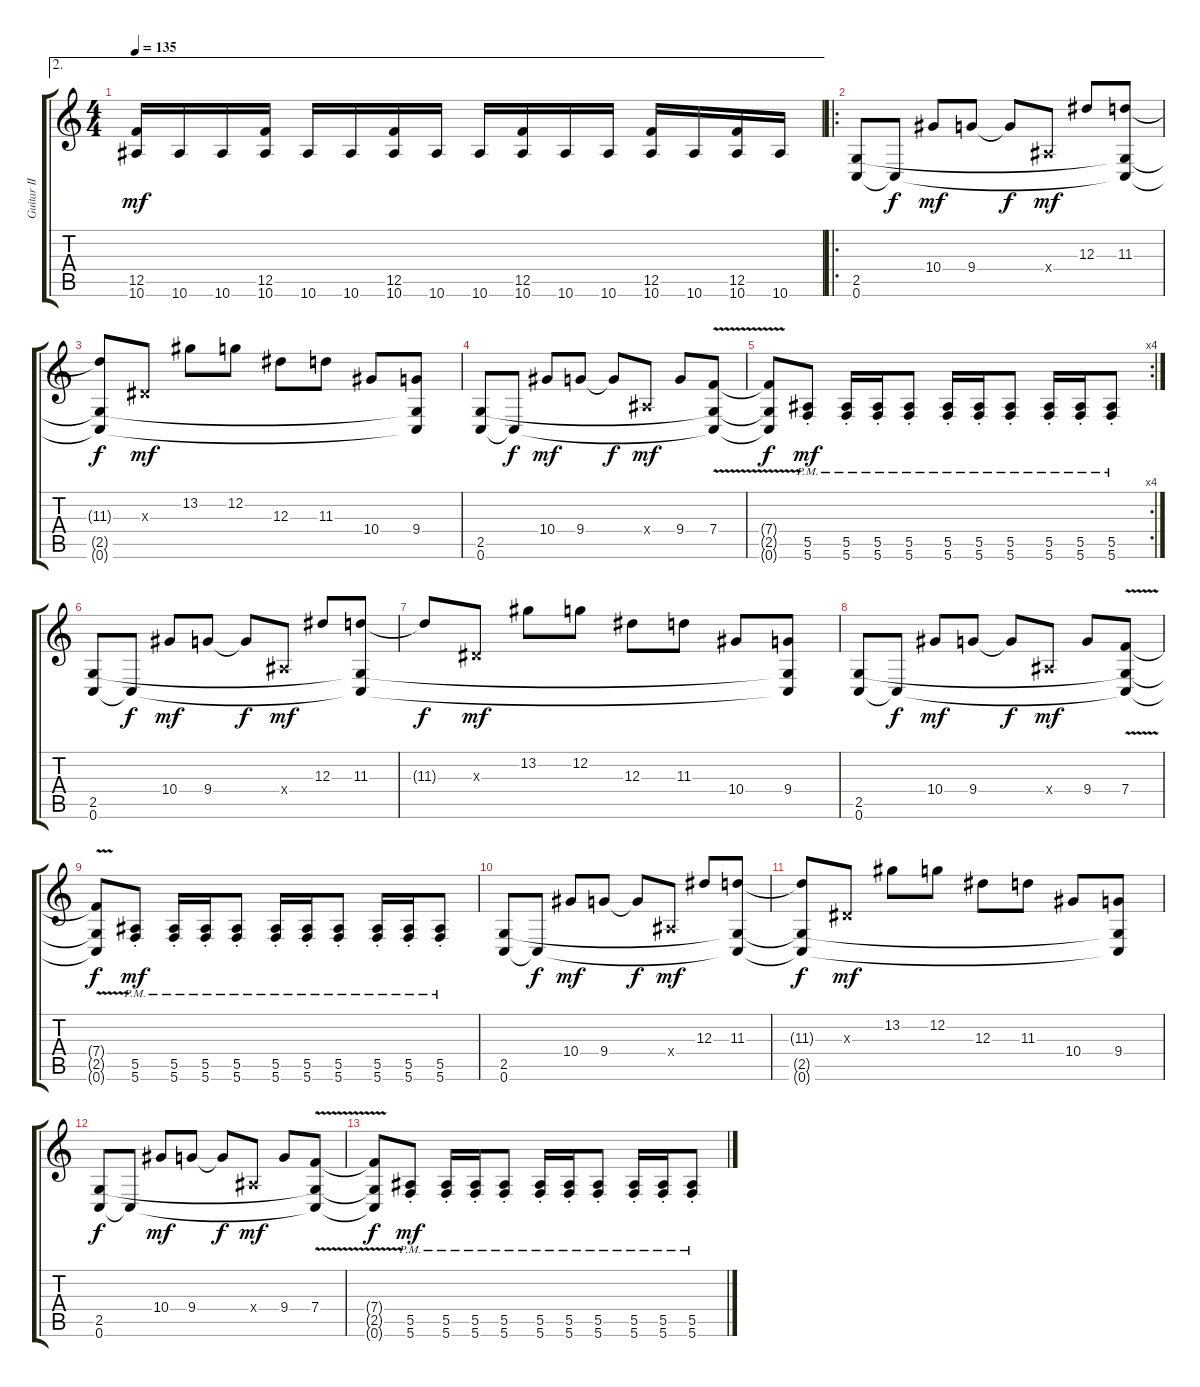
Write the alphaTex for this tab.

\track ("Guitar II" "Guitar II") {instrument distortionguitar}
\staff {score tabs}
\tuning (C4 G3 Eb3 Bb2 F2 C2) {hide}
\ae 2
\ts (4 4)
\tempo 135
\clef g2
\ks c
(12.5 10.6).16{dy mf} 10.6.16 10.6.16 (12.5 10.6).16 10.6.16 10.6.16 (12.5 10.6).16 10.6.16 10.6.16 (12.5 10.6).16 10.6.16 10.6.16 (12.5 10.6).16 10.6.16 (12.5 10.6).16 10.6.16 |
\ro
(2.5 0.6).8 0.6{t}.8{dy f} 10.4.8{dy mf} 9.4.8 9.4{t}.8{dy f} 0.4{x}.8{dy mf} 12.3.8 (11.3 2.5{t} 0.6{t}).8 |
(11.3{t} 2.5{t} 0.6{t}).8{dy f} 0.3{x}.8{dy mf} 13.2.8 12.2.8 12.3.8 11.3.8 10.4.8 (9.4 2.5{t} 0.6{t}).8 |
(2.5 0.6).8 0.6{t}.8{dy f} 10.4.8{dy mf} 9.4.8 9.4{t}.8{dy f} 0.4{x}.8{dy mf} 9.4.8 (7.4{v} 2.5{t} 0.6{t}).8 |
\rc 4
(7.4{t} 2.5{t} 0.6{t}).8{dy f} (5.5{pm} 5.6{pm st}).8{dy mf} (5.5{pm} 5.6{pm st}).16 (5.5{pm} 5.6{pm st}).16 (5.5{pm} 5.6{pm st}).8 (5.5{pm} 5.6{pm st}).16 (5.5{pm} 5.6{pm st}).16 (5.5{pm} 5.6{pm st}).8 (5.5{pm} 5.6{pm st}).16 (5.5{pm} 5.6{pm st}).16 (5.5{pm} 5.6{pm st}).8 |
(2.5 0.6).8{volume 8} 0.6{t}.8{dy f} 10.4.8{dy mf} 9.4.8 9.4{t}.8{dy f} 0.4{x}.8{dy mf} 12.3.8 (11.3 2.5{t} 0.6{t}).8 |
11.3{t}.8{dy f} 0.3{x}.8{dy mf} 13.2.8 12.2.8 12.3.8 11.3.8 10.4.8 (9.4 2.5{t} 0.6{t}).8 |
(2.5 0.6).8 0.6{t}.8{dy f} 10.4.8{dy mf} 9.4.8 9.4{t}.8{dy f} 0.4{x}.8{dy mf} 9.4.8 (7.4{v} 2.5{t} 0.6{t}).8 |
(7.4{t} 2.5{t} 0.6{t}).8{dy f} (5.5{pm} 5.6{pm st}).8{dy mf} (5.5{pm} 5.6{pm st}).16 (5.5{pm} 5.6{pm st}).16 (5.5{pm} 5.6{pm st}).8 (5.5{pm} 5.6{pm st}).16 (5.5{pm} 5.6{pm st}).16 (5.5{pm} 5.6{pm st}).8 (5.5{pm} 5.6{pm st}).16 (5.5{pm} 5.6{pm st}).16 (5.5{pm} 5.6{pm st}).8 |
(2.5 0.6).8 0.6{t}.8{dy f volume 0} 10.4.8{dy mf} 9.4.8 9.4{t}.8{dy f} 0.4{x}.8{dy mf} 12.3.8 (11.3 2.5{t} 0.6{t}).8 |
(11.3{t} 2.5{t} 0.6{t}).8{dy f} 0.3{x}.8{dy mf} 13.2.8 12.2.8 12.3.8 11.3.8 10.4.8 (9.4 2.5{t} 0.6{t}).8 |
(2.5 0.6).8{dy f} 0.6{t}.8 10.4.8{dy mf} 9.4.8 9.4{t}.8{dy f} 0.4{x}.8{dy mf} 9.4.8 (7.4{v} 2.5{t} 0.6{t}).8 |
(7.4{t} 2.5{t} 0.6{t}).8{dy f} (5.5{pm} 5.6{pm st}).8{dy mf} (5.5{pm} 5.6{pm st}).16 (5.5{pm} 5.6{pm st}).16 (5.5{pm} 5.6{pm st}).8 (5.5{pm} 5.6{pm st}).16 (5.5{pm} 5.6{pm st}).16 (5.5{pm} 5.6{pm st}).8 (5.5{pm} 5.6{pm st}).16 (5.5{pm} 5.6{pm st}).16 (5.5{pm} 5.6{pm st}).8
